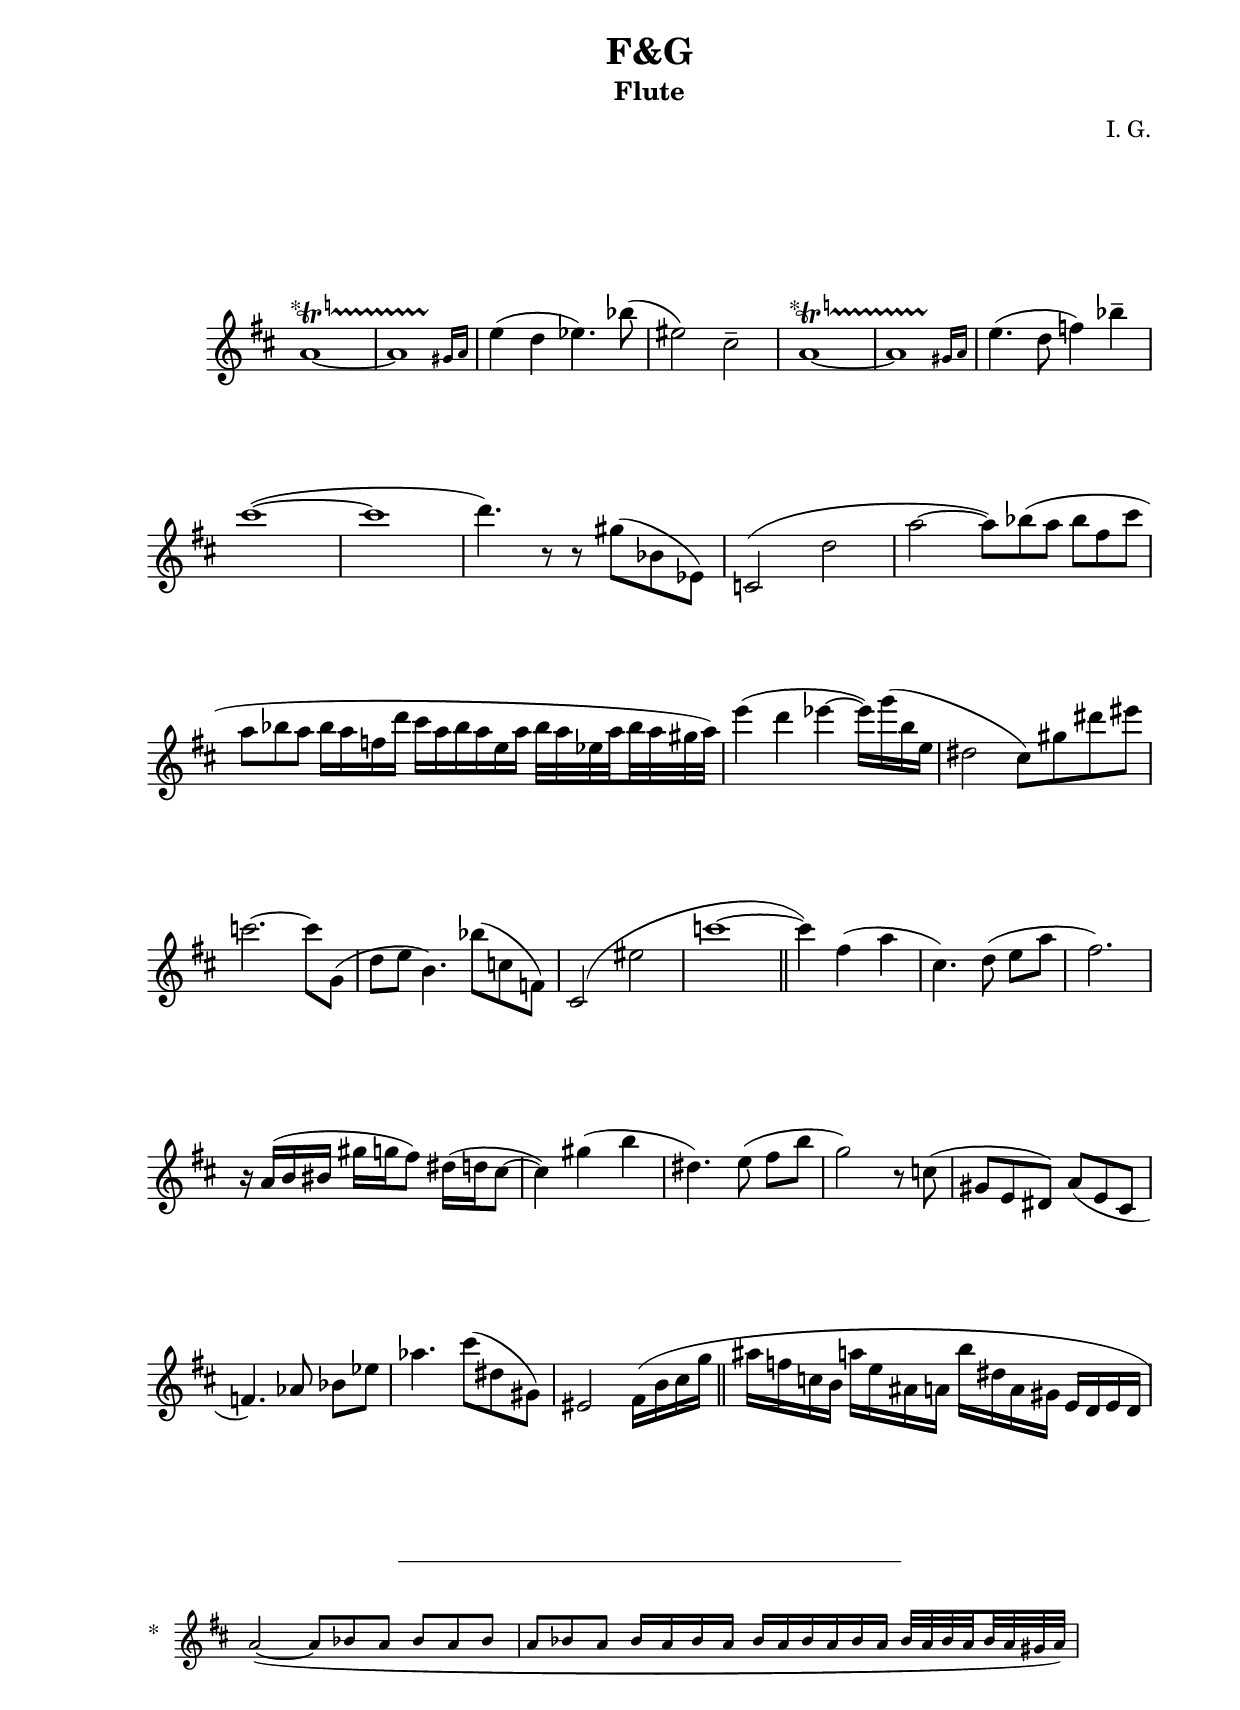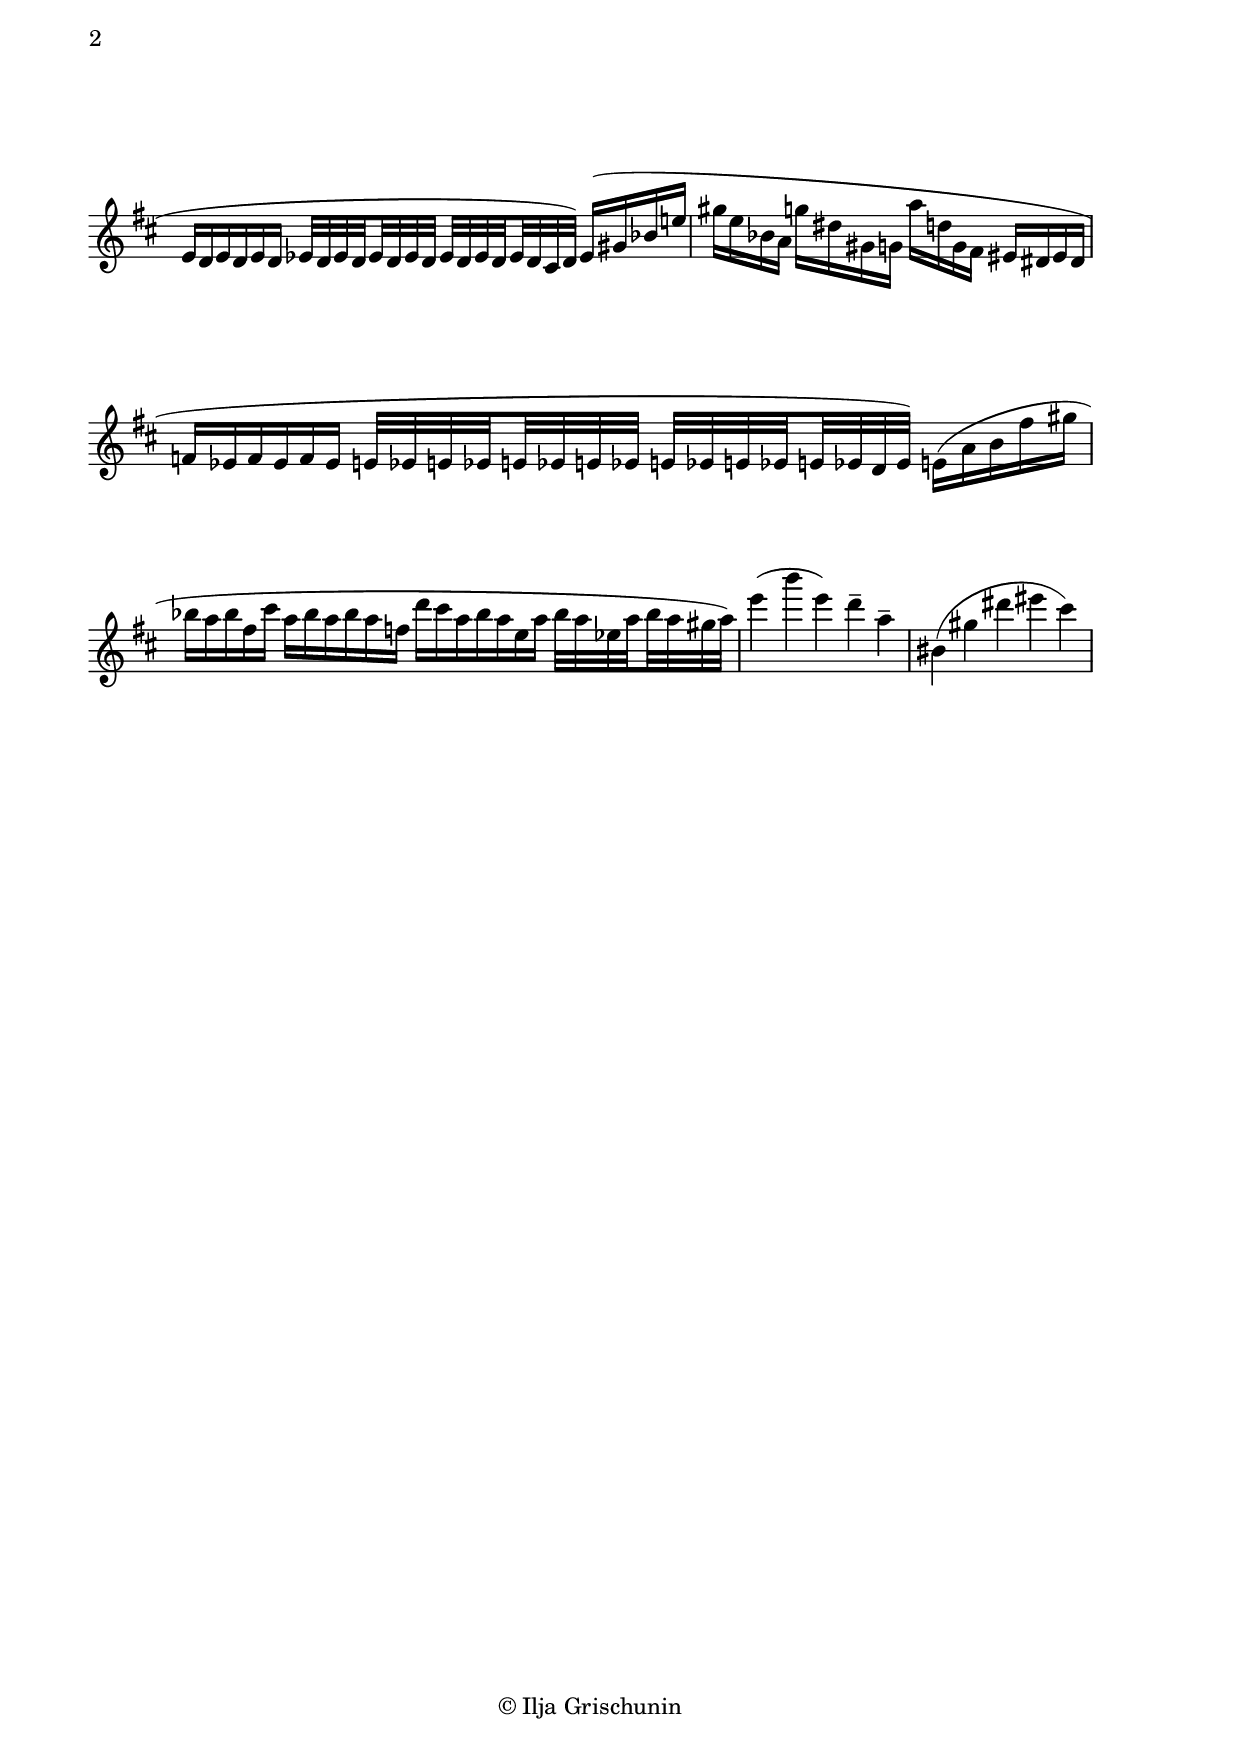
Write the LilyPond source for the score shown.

\version "2.19.15"
%\version "2.18.0"

\language "deutsch"

\header {
  title = "F&G"
  subtitle = "Flute"
  meter = ""
  composer = "I. G."
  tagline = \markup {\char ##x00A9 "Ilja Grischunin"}
}

\paper {
  #(set-paper-size "a4")
  top-system-spacing.basic-distance = #20
  top-markup-spacing.basic-distance = #5
  markup-system-spacing.basic-distance = #20
  system-system-spacing.basic-distance = #20
  last-bottom-spacing.basic-distance = #28

  two-sided = ##t
  inner-margin = 25
  outer-margin = 15

  footnote-padding = 8
  footnote-footer-padding = 7
}

\layout {
  indent = 10
  \context {
    \Score
    \remove "Bar_number_engraver"
  }
}

\version "2.18.0"

\language "deutsch"

fluteMusic = \relative {
  \clef treble
  \key d \major
  \time 4/4
  \omit Staff.TimeSignature
  \omit TupletNumber
  \omit TupletBracket
  %\override Staff.TimeSignature.stencil = ##f
  %\override TupletNumber.transparent = ##t
  %\override TupletBracket.stencil = ##f
  \tag #'Fl {
    \override TrillSpanner.bound-details.left.text = \markup{
      \musicglyph #"scripts.trill" \raise #1.65 \teeny  \flat
    }
  }
  \tag #'Cl {
    \override TrillSpanner.bound-details.left.text = \markup{
      \musicglyph #"scripts.trill" \raise #1.65 \teeny  \natural
    }
  }
  \override TextScript.extra-offset = #'(-1 . -2)
  a'1~\startTrillSpan^"*"
  #(define afterGraceFraction (cons 15 16))
  \afterGrace a {gis16[\stopTrillSpan a]}
  e'4( d es4.) b'8( eis,2) cis--
  %\break
  a1~\startTrillSpan^"*"
  #(define afterGraceFraction (cons 15 16))
  \afterGrace a {gis16[\stopTrillSpan a]}
  e'4.( d8 f4) b-- cis1~(
  %\break
  cis d4.) r8 r gis,( b, es,)
  \shape #'((-1 . -1.5) (-0.5 . 0.7) (0 . 0) (0 . 0)) Slur
  c2( d'
  a'2~ \tuplet 3/2 4 {a8) b( a b fis cis' a b a} b16 a f d'
  \tuplet 6/4 {cis16 a b a e a}
  \set subdivideBeams = ##t
  \set baseMoment = #(ly:make-moment 1 8)
  \set beatStructure = #'(2 2 2 2)
  b32 a es a b a gis a)
  \set subdivideBeams = ##f
  e'4( d es~ es16) g( h, e, dis2 cis8) gis' dis' eis c2. ~ c8 g,(
  d' e h4.) b'8( c, f,) cis2( eis' c'1~
  \bar "||"
  \time 3/4
  c4) fis,( a cis,4.) d8\noBeam( e a fis2.)
  r16 a,( h his gis' g fis8) dis16( d cis8~
  cis4) gis'( h dis,4.) e8\noBeam( fis h g2) r8 c,(
  gis e dis) a'[( e cis] f4.) as8\noBeam b es as4. cis8( dis, gis,)
  eis2 fis16( h cis g'
  \bar "||"
  \time 4/4
  ais f c h a' e ais, a h' dis, a gis e d e d
  \tuplet 6/4 {e d e d e d}
  \set subdivideBeams = ##t
  es32 d es d es d es d es d es d es d cis d)
  \set subdivideBeams = ##f
  es16( gis b e!
  gis e b a g' dis gis, g a' d, g, fis eis dis eis dis
  \tuplet 6/4 {f es f es f es}
  \set subdivideBeams = ##t
  \repeat unfold 7 {e32 es} d es)
  \set subdivideBeams = ##f
  \tuplet 5/4 4 {e16( a h fis' gis b a b fis cis'}
  \tuplet 6/4 {a b a b a f}
  \tuplet 7/4 {d' cis a b a e a}
  \set subdivideBeams = ##t
  b32 a es a b a gis a)
  \tuplet 5/4 1 {e'4( h' e,) d-- a-- his,( gis' dis' eis cis)}
}

\version "2.19.15"

\language "deutsch"

\header {
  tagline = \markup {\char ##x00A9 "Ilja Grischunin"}
}

footnot = \relative {
  \key d \major
  \magnifyStaff #(magstep -2)
  \omit Staff.TimeSignature
  \omit TupletNumber
  a'2~( \tuplet 3/2 4 {a8 b a b a b a b a}
  b16 a b a \tuplet 6/4{b a b a b a}
  \set subdivideBeams = ##t
  \set baseMoment = #(ly:make-moment 1 8)
  \set beatStructure = #'(2 2 2 2)
  b32 a b a b a gis a)
}

\markup {
  \null
  \footnote
  \null
  \concat {
    "*" \hspace #1.5
    \score {
      \footnot

      \layout {
        indent = 0
      }
    }
  }
}


\score {
  \new Staff
  \fluteMusic
}
